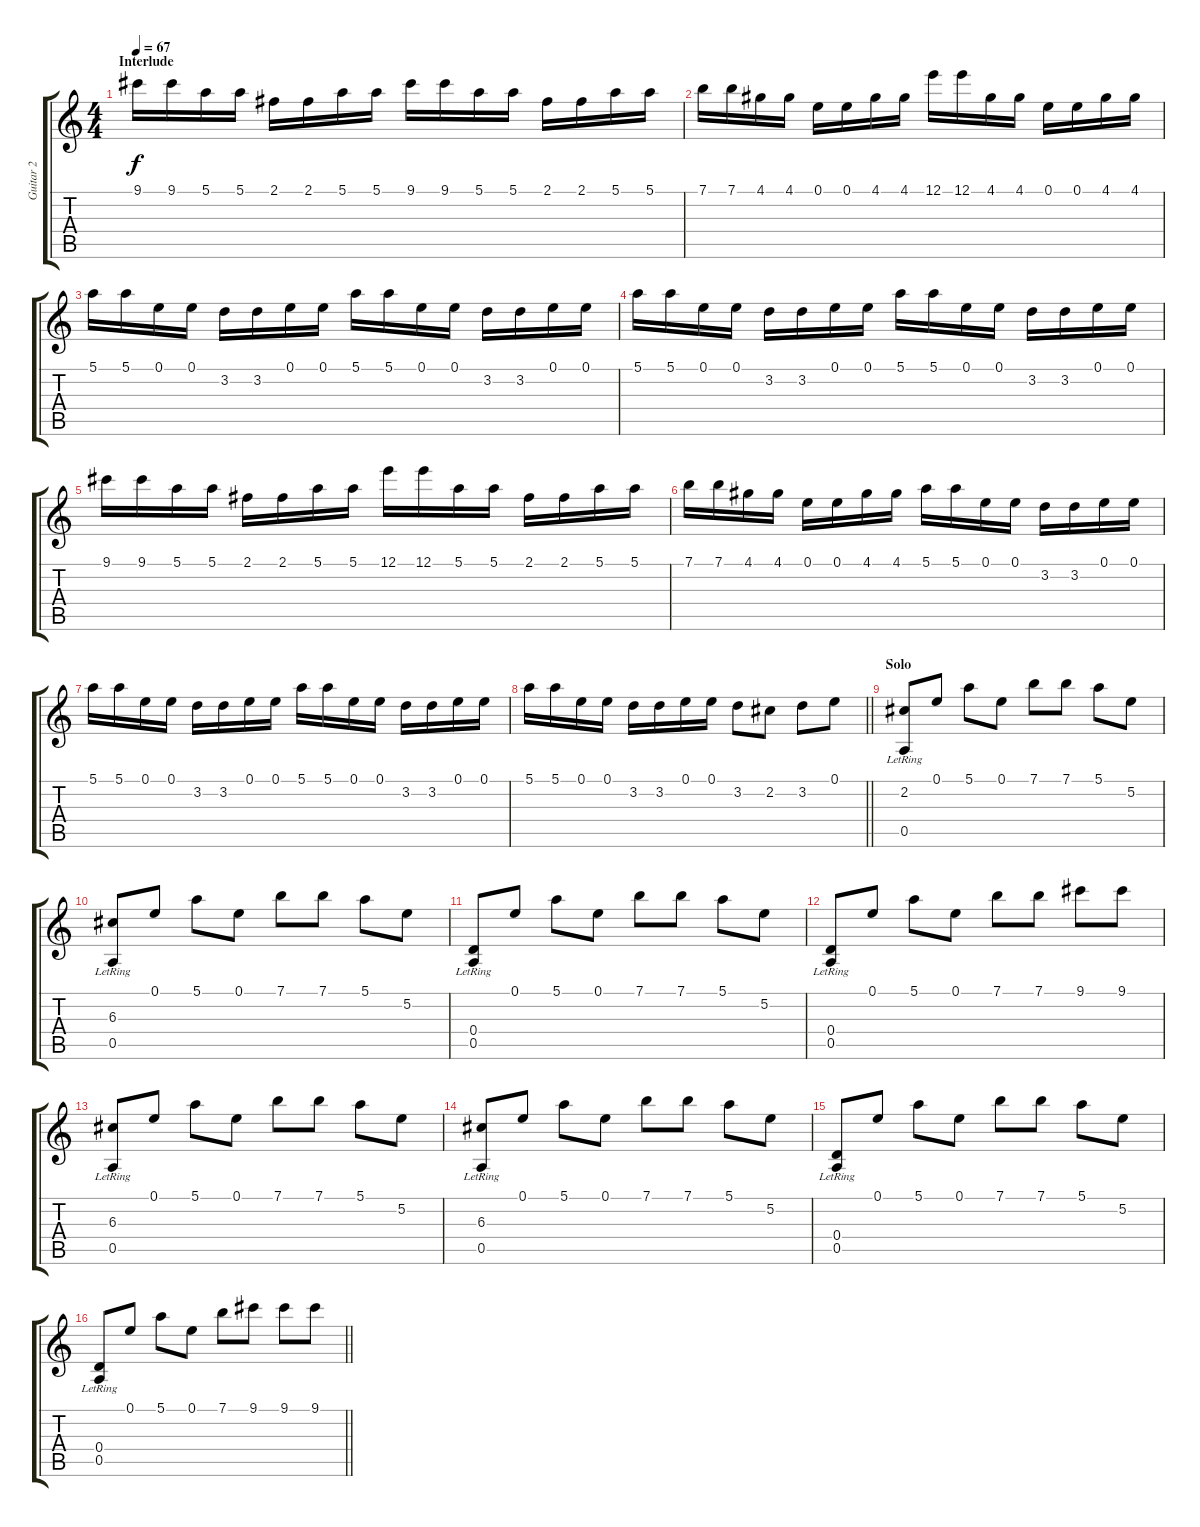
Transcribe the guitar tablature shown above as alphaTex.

\track ("Guitar 2" "Guitar 2") {instrument distortionguitar}
\staff {score tabs}
\tuning (E4 B3 G3 D3 A2 D2) {hide}
\ts (4 4)
\section ("" "Interlude")
\tempo 67
\clef g2
\ks c
9.1.16{dy f volume 9} 9.1.16 5.1.16 5.1.16 2.1.16 2.1.16 5.1.16 5.1.16 9.1.16 9.1.16 5.1.16 5.1.16 2.1.16 2.1.16 5.1.16 5.1.16 |
7.1.16 7.1.16 4.1.16 4.1.16 0.1.16 0.1.16 4.1.16 4.1.16 12.1.16 12.1.16 4.1.16 4.1.16 0.1.16 0.1.16 4.1.16 4.1.16 |
5.1.16 5.1.16 0.1.16 0.1.16 3.2.16 3.2.16 0.1.16 0.1.16 5.1.16 5.1.16 0.1.16 0.1.16 3.2.16 3.2.16 0.1.16 0.1.16 |
5.1.16 5.1.16 0.1.16 0.1.16 3.2.16 3.2.16 0.1.16 0.1.16 5.1.16 5.1.16 0.1.16 0.1.16 3.2.16 3.2.16 0.1.16 0.1.16 |
9.1.16 9.1.16 5.1.16 5.1.16 2.1.16 2.1.16 5.1.16 5.1.16 12.1.16 12.1.16 5.1.16 5.1.16 2.1.16 2.1.16 5.1.16 5.1.16 |
7.1.16 7.1.16 4.1.16 4.1.16 0.1.16 0.1.16 4.1.16 4.1.16 5.1.16 5.1.16 0.1.16 0.1.16 3.2.16 3.2.16 0.1.16 0.1.16 |
5.1.16 5.1.16 0.1.16 0.1.16 3.2.16 3.2.16 0.1.16 0.1.16 5.1.16 5.1.16 0.1.16 0.1.16 3.2.16 3.2.16 0.1.16 0.1.16 |
\barLineRight lightlight
5.1.16 5.1.16 0.1.16 0.1.16 3.2.16 3.2.16 0.1.16 0.1.16 3.2.8 2.2.8 3.2.8 0.1.8 |
\section ("" "Solo")
(2.2 0.5{lr}).8 0.1.8 5.1.8 0.1.8 7.1.8 7.1.8 5.1.8 5.2.8 |
(6.3 0.5{lr}).8 0.1.8 5.1.8 0.1.8 7.1.8 7.1.8 5.1.8 5.2.8 |
(0.4 0.5{lr}).8 0.1.8 5.1.8 0.1.8 7.1.8 7.1.8 5.1.8 5.2.8 |
(0.4 0.5{lr}).8 0.1.8 5.1.8 0.1.8 7.1.8 7.1.8 9.1.8 9.1.8 |
(6.3 0.5{lr}).8 0.1.8 5.1.8 0.1.8 7.1.8 7.1.8 5.1.8 5.2.8 |
(6.3 0.5{lr}).8 0.1.8 5.1.8 0.1.8 7.1.8 7.1.8 5.1.8 5.2.8 |
(0.4 0.5{lr}).8 0.1.8 5.1.8 0.1.8 7.1.8 7.1.8 5.1.8 5.2.8 |
\barLineRight lightlight
(0.4 0.5{lr}).8 0.1.8 5.1.8 0.1.8 7.1.8 9.1.8 9.1.8 9.1.8
